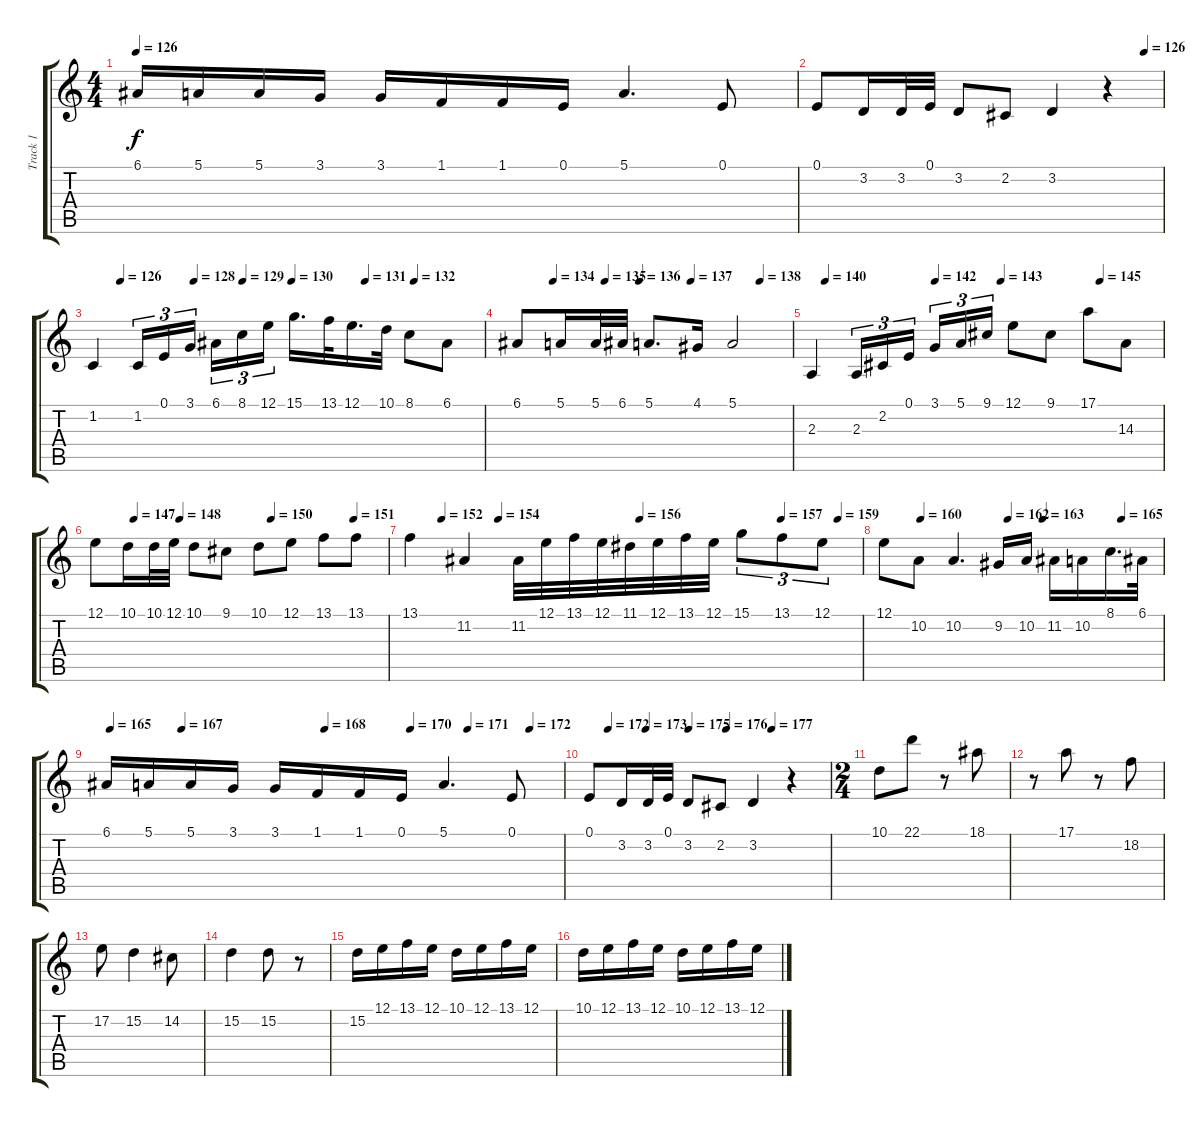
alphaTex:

\track ("Track 1" "Track 1") {instrument stringensemble1}
\staff {score tabs}
\tuning (E4 B3 G3 D3 A2 E2) {hide}
\ts (4 4)
\tempo 126
\clef g2
\ks c
6.1.16{dy f} 5.1.16 5.1.16 3.1.16 3.1.16 1.1.16 1.1.16 0.1.16 5.1.4{d} 0.1.8 |
\tempo (126 0.9479166666666666)
0.1.8 3.2.16 3.2.32 0.1.32 3.2.8 2.2.8 3.2.4 r.4 |
\tempo (126 0.07291666666666667)
\tempo (128 0.2604166666666667)
\tempo (129 0.3854166666666667)
\tempo (130 0.5104166666666666)
\tempo (131 0.6979166666666666)
\tempo (132 0.8229166666666666)
1.2.4 1.2.16{tu (3 2)} 0.1.16{tu (3 2)} 3.1.16{tu (3 2) beam splitsecondary} 6.1.16{tu (3 2)} 8.1.16{tu (3 2)} 12.1.16{tu (3 2)} 15.1.16{d} 13.1.32 12.1.16{d} 10.1.32 8.1.8 6.1.8 |
\tempo (134 0.13541666666666666)
\tempo (135 0.3229166666666667)
\tempo (136 0.4479166666666667)
\tempo (137 0.6354166666666666)
\tempo (138 0.8854166666666666)
6.1.8 5.1.16 5.1.32 6.1.32 5.1.8{d} 4.1.16 5.1.2 |
\tempo (140 0.041666666666666664)
\tempo (142 0.3541666666666667)
\tempo (143 0.5416666666666666)
\tempo (145 0.8229166666666666)
2.3.4 2.3.16{tu (3 2)} 2.2.16{tu (3 2)} 0.1.16{tu (3 2) beam splitsecondary} 3.1.16{tu (3 2)} 5.1.16{tu (3 2)} 9.1.16{tu (3 2)} 12.1.8 9.1.8 17.1.8 14.3.8 |
\tempo (147 0.13541666666666666)
\tempo (148 0.2916666666666667)
\tempo (150 0.6041666666666666)
\tempo (151 0.8854166666666666)
12.1.8 10.1.16 10.1.32 12.1.32 10.1.8 9.1.8 10.1.8 12.1.8 13.1.8 13.1.8 |
\tempo (152 0.07291666666666667)
\tempo (154 0.19791666666666666)
\tempo (156 0.5104166666666666)
\tempo (157 0.8229166666666666)
\tempo (159 0.9479166666666666)
13.1.4 11.2.4 11.2.32 12.1.32 13.1.32 12.1.32 11.1.32 12.1.32 13.1.32 12.1.32 15.1.8{tu (3 2)} 13.1.8{tu (3 2)} 12.1.8{tu (3 2)} |
\tempo (160 0.13541666666666666)
\tempo (162 0.4479166666666667)
\tempo (163 0.5729166666666666)
\tempo (165 0.8541666666666666)
12.1.8 10.2.8 10.2.4{d} 9.2.16 10.2.16 11.2.16 10.2.16 8.1.16{d} 6.1.32 |
\tempo (165 0.010416666666666666)
\tempo (167 0.16666666666666666)
\tempo (168 0.4791666666666667)
\tempo (170 0.6666666666666666)
\tempo (171 0.7916666666666666)
\tempo (172 0.9270833333333334)
6.1.16 5.1.16 5.1.16 3.1.16 3.1.16 1.1.16 1.1.16 0.1.16 5.1.4{d} 0.1.8 |
\tempo (172 0.08333333333333333)
\tempo (173 0.23958333333333334)
\tempo (175 0.4166666666666667)
\tempo (176 0.5729166666666666)
\tempo (177 0.7604166666666666)
0.1.8 3.2.16 3.2.32 0.1.32 3.2.8 2.2.8 3.2.4 r.4 |
\ts (2 4)
10.1.8 22.1.8 r.8 18.1.8 |
r.8 17.1.8 r.8 18.2.8 |
17.2.8 15.2.4 14.2.8 |
15.2.4 15.2.8 r.8 |
15.2.16 12.1.16 13.1.16 12.1.16 10.1.16 12.1.16 13.1.16 12.1.16 |
10.1.16 12.1.16 13.1.16 12.1.16 10.1.16 12.1.16 13.1.16 12.1.16
